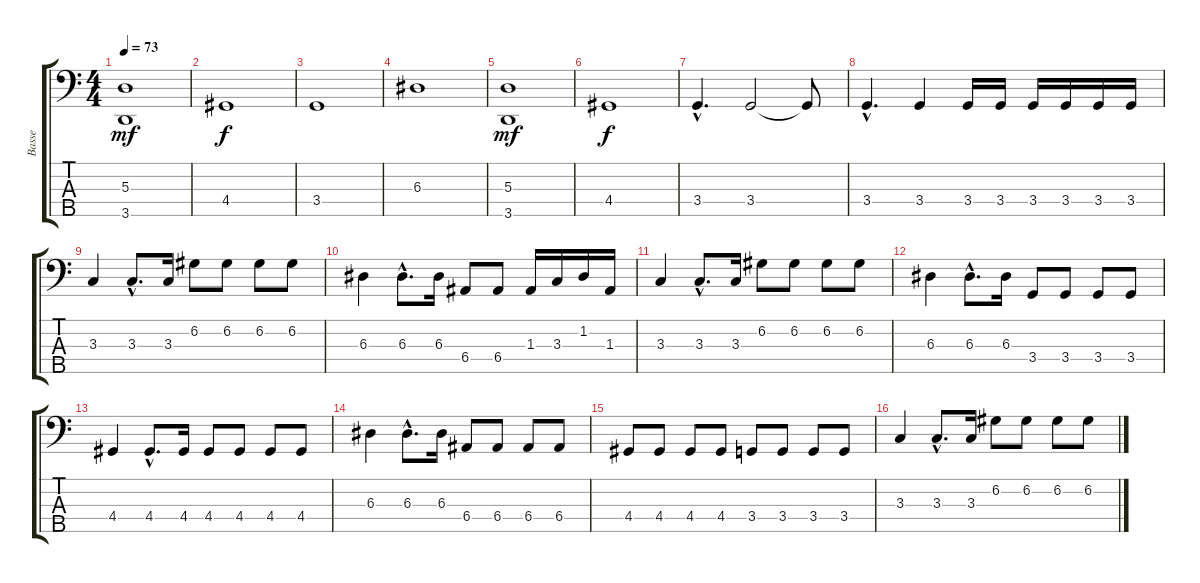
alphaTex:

\track ("Basse" "Basse") {instrument electricbassfinger}
\staff {score tabs}
\tuning (G2 D2 A1 E1 B0) {hide}
\ts (4 4)
\tempo 73
\clef f4
\ks c
(5.3 3.5).1{dy mf} |
4.4.1{dy f} |
3.4.1 |
6.3.1 |
(5.3 3.5).1{dy mf} |
4.4.1{dy f} |
3.4{hac}.4{d} 3.4.2 3.4{t}.8 |
3.4{hac}.4{d} 3.4.4 3.4.16 3.4.16 3.4.16 3.4.16 3.4.16 3.4.16 |
3.3.4 3.3{hac}.8{d} 3.3.16 6.2.8 6.2.8 6.2.8 6.2.8 |
6.3.4 6.3{hac}.8{d} 6.3.16 6.4.8 6.4.8 1.3.16 3.3.16 1.2.16 1.3.16 |
3.3.4 3.3{hac}.8{d} 3.3.16 6.2.8 6.2.8 6.2.8 6.2.8 |
6.3.4 6.3{hac}.8{d} 6.3.16 3.4.8 3.4.8 3.4.8 3.4.8 |
4.4.4 4.4{hac}.8{d} 4.4.16 4.4.8 4.4.8 4.4.8 4.4.8 |
6.3.4 6.3{hac}.8{d} 6.3.16 6.4.8 6.4.8 6.4.8 6.4.8 |
4.4.8 4.4.8 4.4.8 4.4.8 3.4.8 3.4.8 3.4.8 3.4.8 |
3.3.4 3.3{hac}.8{d} 3.3.16 6.2.8 6.2.8 6.2.8 6.2.8
